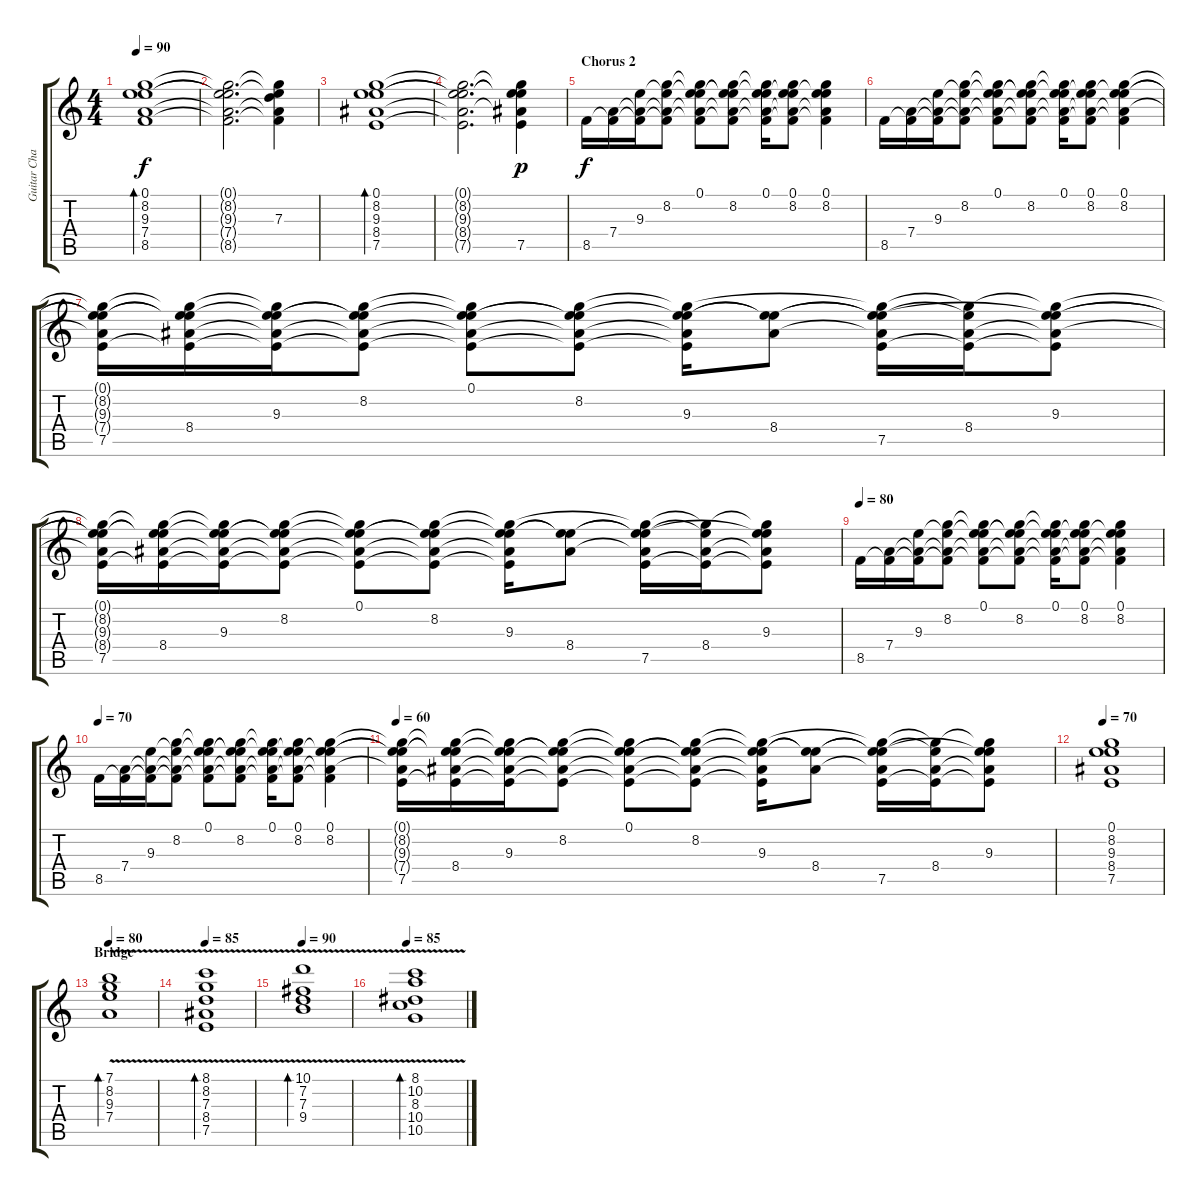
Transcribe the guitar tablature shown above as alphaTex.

\track ("Guitar Channel 2" "Guitar Cha") {instrument electricguitarjazz}
\staff {score tabs}
\tuning (E4 B3 G3 D3 A2 E2) {hide}
\ts (4 4)
\tempo 90
\clef g2
\ks c
(0.1 8.2 9.3 7.4 8.5).1{bd 480 dy f} |
(0.1{t} 8.2{t} 9.3{t} 7.4{t} 8.5{t}).2{d} (0.1{t} 8.2{t} 7.3 7.4{t} 8.5{t}).4 |
(0.1 8.2 9.3 8.4 7.5).1{bd 480} |
(0.1{t} 8.2{t} 9.3{t} 8.4{t} 7.5{t}).2{d} (0.1{t} 8.2{t} 9.3{t} 8.4{t} 7.5).4{dy p} |
\section ("" "Chorus 2")
8.5.16{dy f} (7.4 8.5{t}).16 (9.3 7.4{t} 8.5{t}).16 (8.2 9.3{t} 7.4{t} 8.5{t}).8 (0.1 8.2{t} 9.3{t} 7.4{t} 8.5{t}).8 (0.1{t} 8.2 9.3{t} 7.4{t} 8.5{t}).8 (0.1 8.2{t} 9.3{t} 7.4{t} 8.5{t}).16 (0.1 8.2 9.3{t} 7.4{t} 8.5{t}).8 (0.1 8.2 9.3{t} 7.4{t} 8.5{t}).4 |
8.5.16 (7.4 8.5{t}).16 (9.3 7.4{t} 8.5{t}).16 (8.2 9.3{t} 7.4{t} 8.5{t}).8 (0.1 8.2{t} 9.3{t} 7.4{t} 8.5{t}).8 (0.1{t} 8.2 9.3{t} 7.4{t} 8.5{t}).8 (0.1 8.2{t} 9.3{t} 7.4{t} 8.5{t}).16 (0.1 8.2 9.3{t} 7.4{t} 8.5{t}).8 (0.1 8.2 9.3{t} 7.4{t} 8.5{t}).4 |
(0.1{t} 8.2{t} 9.3{t} 7.4{t} 7.5).16 (0.1{t} 8.2{t} 9.3{t} 8.4 7.5{t}).16 (0.1{t} 8.2{t} 9.3 8.4{t} 7.5{t}).16 (0.1{t} 8.2 9.3{t} 8.4{t} 7.5{t}).8 (0.1 8.2{t} 9.3{t} 8.4{t} 7.5{t}).8 (0.1{t} 8.2 9.3{t} 8.4{t} 7.5{t}).8 (0.1{t} 8.2{t} 9.3 8.4{t} 7.5{t}).16 (0.1{t} 9.3{t} 8.4).8 (0.1{t} 8.2{t} 9.3{t} 8.4{t} 7.5).16 (8.2{t} 9.3{t} 8.4 7.5{t}).16 (0.1{t} 8.2{t} 9.3 8.4{t} 7.5{t}).8 |
(0.1{t} 8.2{t} 9.3{t} 8.4{t} 7.5).16 (0.1{t} 8.2{t} 9.3{t} 8.4 7.5{t}).16 (0.1{t} 8.2{t} 9.3 8.4{t} 7.5{t}).16 (0.1{t} 8.2 9.3{t} 8.4{t} 7.5{t}).8 (0.1 8.2{t} 9.3{t} 8.4{t} 7.5{t}).8 (0.1{t} 8.2 9.3{t} 8.4{t} 7.5{t}).8 (0.1{t} 8.2{t} 9.3 8.4{t} 7.5{t}).16 (0.1{t} 9.3{t} 8.4).8 (0.1{t} 8.2{t} 9.3{t} 8.4{t} 7.5).16 (8.2{t} 9.3{t} 8.4 7.5{t}).16 (0.1{t} 8.2{t} 9.3 8.4{t} 7.5{t}).8 |
\tempo 80
8.5.16 (7.4 8.5{t}).16 (9.3 7.4{t} 8.5{t}).16 (8.2 9.3{t} 7.4{t} 8.5{t}).8 (0.1 8.2{t} 9.3{t} 7.4{t} 8.5{t}).8 (0.1{t} 8.2 9.3{t} 7.4{t} 8.5{t}).8 (0.1 8.2{t} 9.3{t} 7.4{t} 8.5{t}).16 (0.1 8.2 9.3{t} 7.4{t} 8.5{t}).8 (0.1 8.2 9.3{t} 7.4{t} 8.5{t}).4 |
\tempo 70
8.5.16 (7.4 8.5{t}).16 (9.3 7.4{t} 8.5{t}).16 (8.2 9.3{t} 7.4{t} 8.5{t}).8 (0.1 8.2{t} 9.3{t} 7.4{t} 8.5{t}).8 (0.1{t} 8.2 9.3{t} 7.4{t} 8.5{t}).8 (0.1 8.2{t} 9.3{t} 7.4{t} 8.5{t}).16 (0.1 8.2 9.3{t} 7.4{t} 8.5{t}).8 (0.1 8.2 9.3{t} 7.4{t} 8.5{t}).4 |
\tempo 60
(0.1{t} 8.2{t} 9.3{t} 7.4{t} 7.5).16 (0.1{t} 8.2{t} 9.3{t} 8.4 7.5{t}).16 (0.1{t} 8.2{t} 9.3 8.4{t} 7.5{t}).16 (0.1{t} 8.2 9.3{t} 8.4{t} 7.5{t}).8 (0.1 8.2{t} 9.3{t} 8.4{t} 7.5{t}).8 (0.1{t} 8.2 9.3{t} 8.4{t} 7.5{t}).8 (0.1{t} 8.2{t} 9.3 8.4{t} 7.5{t}).16 (0.1{t} 9.3{t} 8.4).8 (0.1{t} 8.2{t} 9.3{t} 8.4{t} 7.5).16 (8.2{t} 9.3{t} 8.4 7.5{t}).16 (0.1{t} 8.2{t} 9.3 8.4{t} 7.5{t}).8 |
\tempo 70
(0.1 8.2 9.3 8.4 7.5).1 |
\section ("" "Bridge")
\tempo 80
(7.1{v} 8.2{v} 9.3{v} 7.4{v}).1{bd 240} |
\tempo 85
(8.1{v} 8.2{v} 7.3{v} 8.4{v} 7.5).1{bd 240} |
\tempo 90
(10.1{v} 7.2{v} 7.3{v} 9.4{v}).1{bd 240} |
\tempo 85
(8.1{v} 10.2{v} 8.3{v} 10.4{v} 10.5{v}).1{bd 240}
